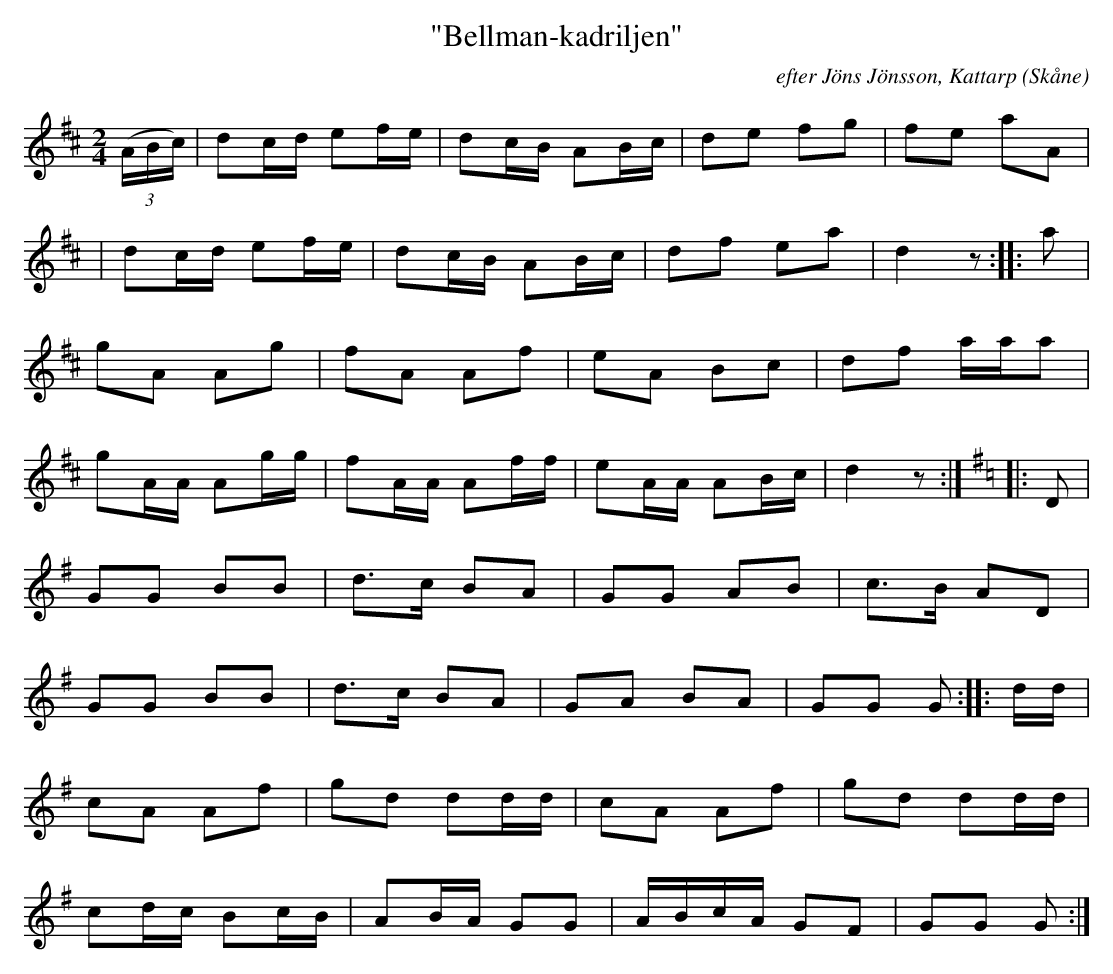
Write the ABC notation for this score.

X:1
T:"Bellman-kadriljen"
C:efter Jöns Jönsson, Kattarp
O:Skåne
M:2/4
L:1/8
K:D
((3A/B/c/) | dc/d/ ef/e/ | dc/B/ AB/c/ | de fg | fe aA |
| dc/d/ ef/e/ | dc/B/ AB/c/ | df ea | d2 z :|: a |
gA Ag | fA Af | eA Bc | df a/a/a |
gA/A/ Ag/g/ | fA/A/ Af/f/ | eA/A/ AB/c/ | d2 z :|[K:G]|: D |
GG BB | d>c BA | GG AB | c>B AD |
GG BB | d>c BA | GA BA | GG G :|: d/d/ |
cA Af | gd dd/d/ | cA Af | gd dd/d/ |
cd/c/ Bc/B/ |AB/A/ GG | A/B/c/A/ GF | GG G :|
